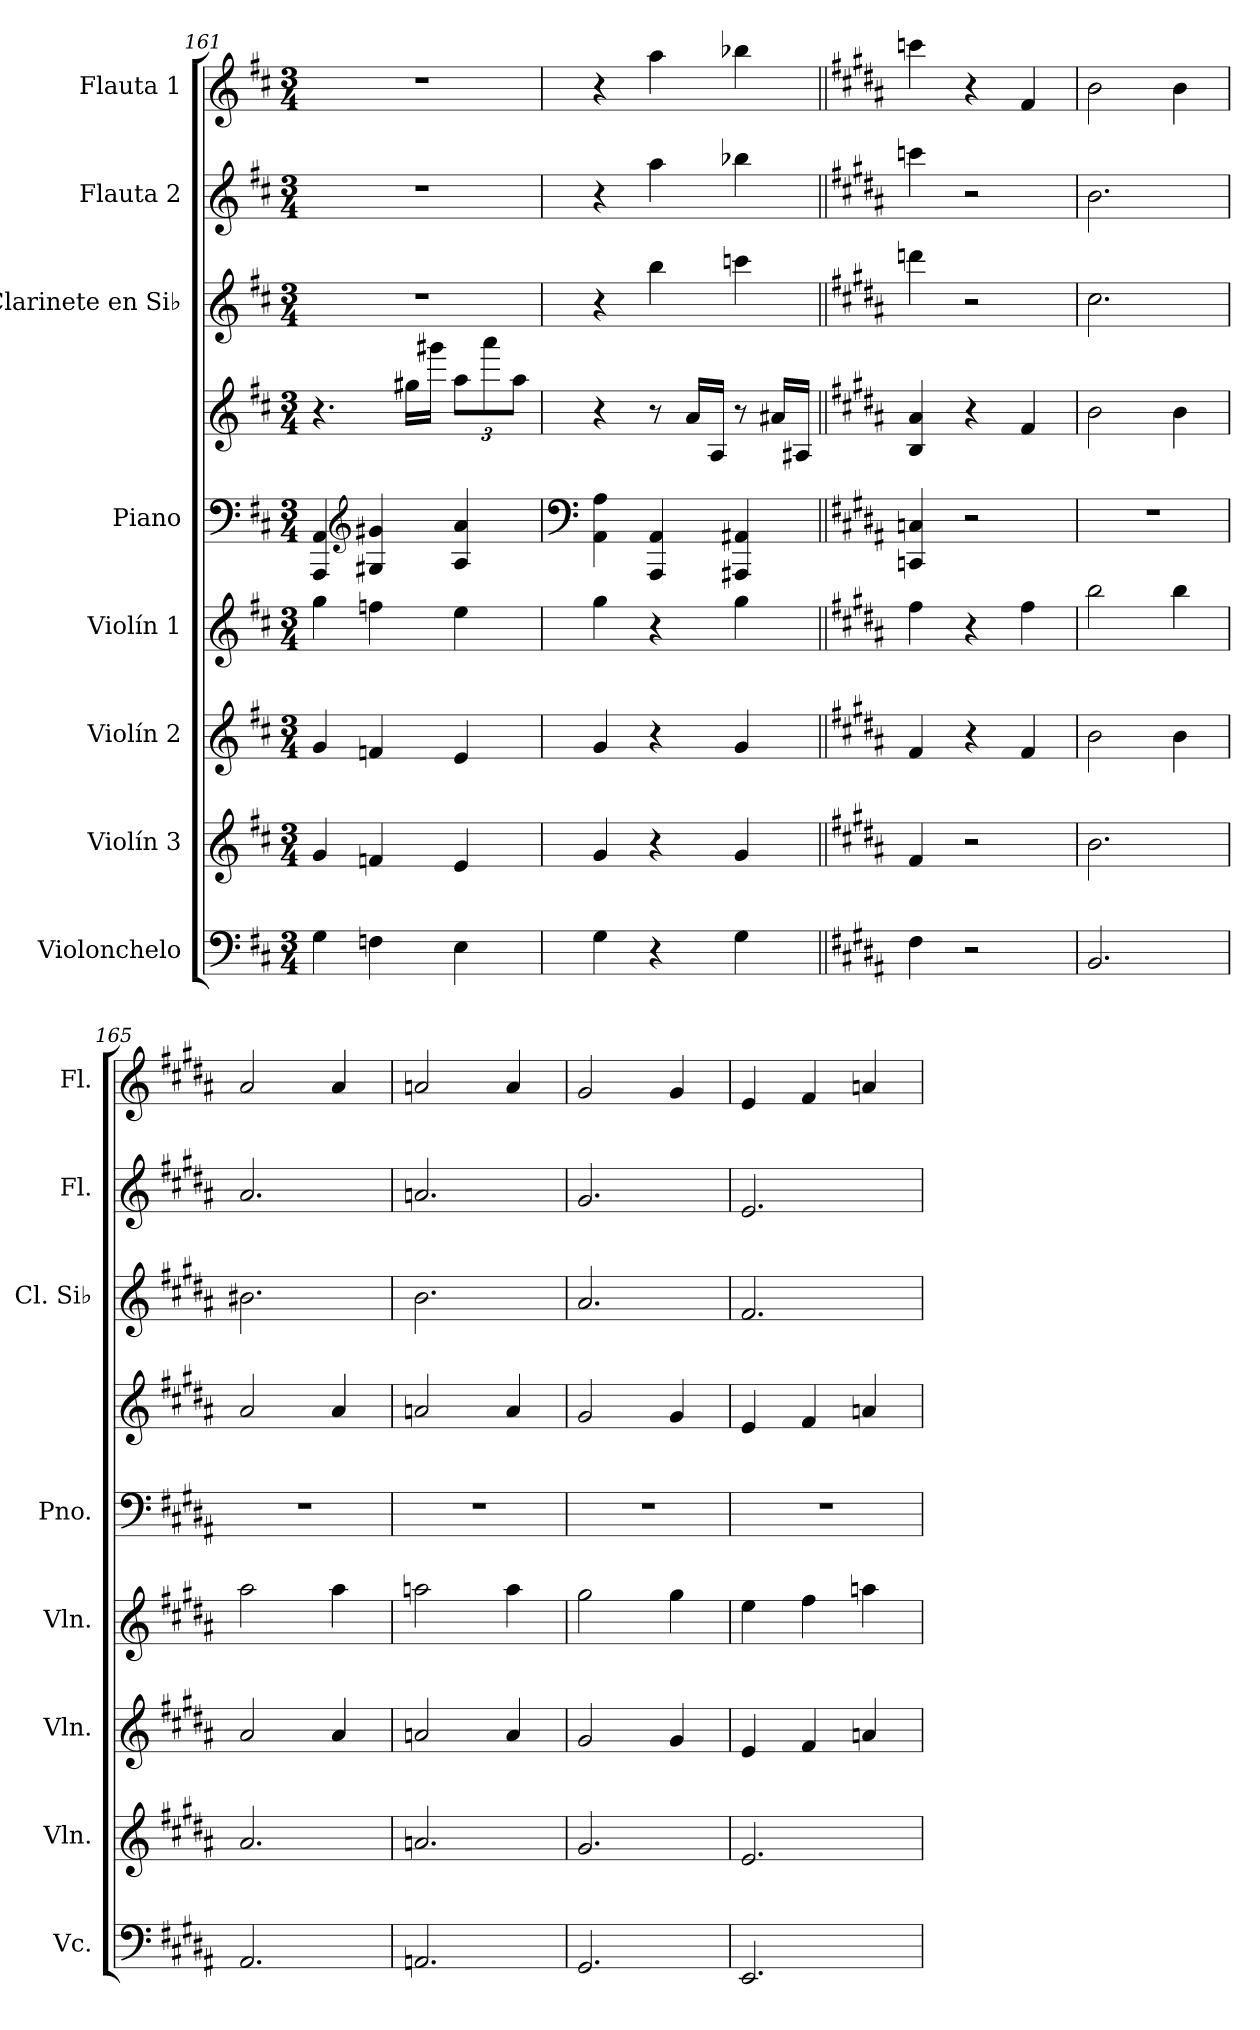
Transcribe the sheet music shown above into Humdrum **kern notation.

**kern	**kern	**kern	**kern	**kern	**kern	**kern	**kern	**kern
*part8	*part7	*part6	*part5	*part4	*part4	*part3	*part2	*part1
*staff9	*staff8	*staff7	*staff6	*staff5	*staff4	*staff3	*staff2	*staff1
*I"Violonchelo	*I"Violín 3	*I"Violín 2	*I"Violín 1	*I"Piano	*	*I"Clarinete en Si♭	*I"Flauta 2	*I"Flauta 1
*I'Vc.	*I'Vln.	*I'Vln.	*I'Vln.	*I'Pno.	*	*I'Cl. Si♭	*I'Fl.	*I'Fl.
!!LO:PB:g=z
*clefF4	*clefG2	*clefG2	*clefG2	*clefF4	*clefG2	*clefG2	*clefG2	*clefG2
*	*	*	*	*	*	*ITrd1c2	*	*
*k[f#c#]	*k[f#c#]	*k[f#c#]	*k[f#c#]	*k[f#c#]	*k[f#c#]	*k[]	*k[f#c#]	*k[f#c#]
*M3/4	*M3/4	*M3/4	*M3/4	*M3/4	*M3/4	*M3/4	*M3/4	*M3/4
=161	=161	=161	=161	=161	=161	=161	=161	=161
4G\	4g/	4g/	4gg\	4AAA/ 4AA/	4.r	2.r	2.r	2.r
*	*	*	*	*clefG2	*	*	*	*
4Fn\	4fn/	4fn/	4ffn\	4G#X/ 4g#X/	.	.	.	.
.	.	.	.	.	16gg#X\LL	.	.	.
.	.	.	.	.	16ggg#X\JJ	.	.	.
*	*	*	*	*	*Xbrackettup	*	*	*
4E\	4e/	4e/	4ee\	4A/ 4a/	12aa\L	.	.	.
.	.	.	.	.	12aaa\	.	.	.
.	.	.	.	.	12aa\J	.	.	.
=162	=162	=162	=162	=162	=162	=162	=162	=162
*	*	*	*	*clefF4	*	*	*	*
4G\	4g/	4g/	4gg\	4AA\ 4A\	4r	4r	4r	4r
4r	4r	4r	4r	4AAA/ 4AA/	8r	4aa\	4aa\	4aa\
.	.	.	.	.	16a/LL	.	.	.
.	.	.	.	.	16A/JJ	.	.	.
4G\	4g/	4g/	4gg\	4AAA#X/ 4AA#X/	8r	4bb-X\	4bb-X\	4bb-X\
.	.	.	.	.	16a#X/LL	.	.	.
.	.	.	.	.	16A#X/JJ	.	.	.
=163||	=163||	=163||	=163||	=163||	=163||	=163||	=163||	=163||
*k[f#c#g#d#a#]	*k[f#c#g#d#a#]	*k[f#c#g#d#a#]	*k[f#c#g#d#a#]	*k[f#c#g#d#a#]	*k[f#c#g#d#a#]	*k[f#c#g#]	*k[f#c#g#d#a#]	*k[f#c#g#d#a#]
*	*	*	*	*	*	*	*	*MM120
4F#\	4f#/	4f#/	4ff#\	4CCn/ 4Cn/	4B/ 4a#/	4cccn\	4cccn\	4cccn\
2r	2r	4r	4r	2r	4r	2r	2r	4r
.	.	4f#/	4ff#\	.	4f#/	.	.	4f#/
=164	=164	=164	=164	=164	=164	=164	=164	=164
2.BB/	2.b\	2b\	2bb\	2.r	2b\	2.b\	2.b\	2b\
.	.	4b\	4bb\	.	4b\	.	.	4b\
=165	=165	=165	=165	=165	=165	=165	=165	=165
2.AA#/	2.a#/	2a#/	2aa#\	2.r	2a#/	2.a#X\	2.a#/	2a#/
.	.	4a#/	4aa#\	.	4a#/	.	.	4a#/
=166	=166	=166	=166	=166	=166	=166	=166	=166
2.AAn/	2.an/	2an/	2aan\	2.r	2an/	2.a\	2.an/	2an/
.	.	4a/	4aa\	.	4a/	.	.	4a/
=167	=167	=167	=167	=167	=167	=167	=167	=167
2.GG#/	2.g#/	2g#/	2gg#\	2.r	2g#/	2.g#/	2.g#/	2g#/
.	.	4g#/	4gg#\	.	4g#/	.	.	4g#/
!!LO:PB:g=z
=168	=168	=168	=168	=168	=168	=168	=168	=168
2.EE/	2.e/	4e/	4ee\	2.r	4e/	2.e/	2.e/	4e/
.	.	4f#/	4ff#\	.	4f#/	.	.	4f#/
.	.	4an/	4aan\	.	4an/	.	.	4an/
=	=	=	=	=	=	=	=	=
*-	*-	*-	*-	*-	*-	*-	*-	*-
